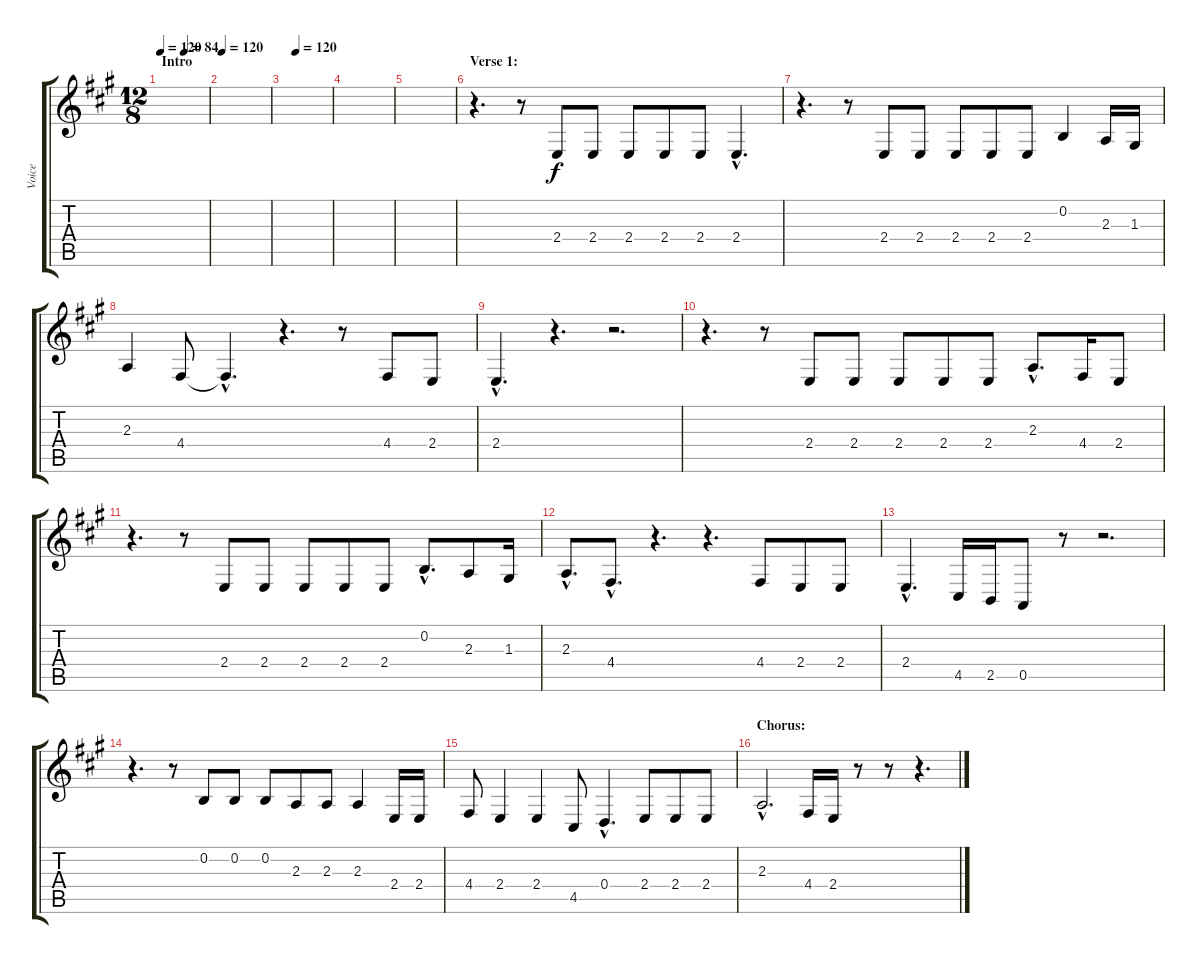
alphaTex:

\track ("Voice" "Voice") {instrument tuba}
\staff {score tabs}
\tuning (E4 B3 G3 D3 A2 E2) {hide}
\ts (12 8)
\section ("" "Intro")
\tempo 120
\tempo (84 0.5)
\tempo 120
\clef g2
\ks a
|
\tempo 120
|
\tempo (120 0.25)
|
|
|
\section ("" "Verse 1:")
r.4{d} r.8 2.4.8 2.4.8 2.4.8 2.4.8 2.4.8 2.4{hac}.4{d} |
r.4{d} r.8 2.4.8 2.4.8 2.4.8 2.4.8 2.4.8 0.2.4 2.3.16 1.3.16 |
2.3.4 4.4.8 4.4{hac t}.4{d} r.4{d} r.8 4.4.8 2.4.8 |
2.4{hac}.4{d} r.4{d} r.2{d} |
r.4{d} r.8 2.4.8 2.4.8 2.4.8 2.4.8 2.4.8 2.3{hac}.8{d} 4.4.16 2.4.8 |
r.4{d} r.8 2.4.8 2.4.8 2.4.8 2.4.8 2.4.8 0.2{hac}.8{d} 2.3.8 1.3.16 |
2.3{hac}.8{d} 4.4{hac}.8{d} r.4{d} r.4{d} 4.4.8 2.4.8 2.4.8 |
2.4{hac}.4{d} 4.5.16 2.5.16 0.5.8 r.8 r.2{d} |
r.4{d} r.8 0.2.8 0.2.8 0.2.8 2.3.8 2.3.8 2.3.4 2.4.16 2.4.16 |
4.4.8 2.4.4 2.4.4 4.5.8 0.4{hac}.4{d} 2.4.8 2.4.8 2.4.8 |
\section ("" "Chorus:")
2.3{hac}.2{d} 4.4.16 2.4.16 r.8 r.8 r.4{d}
